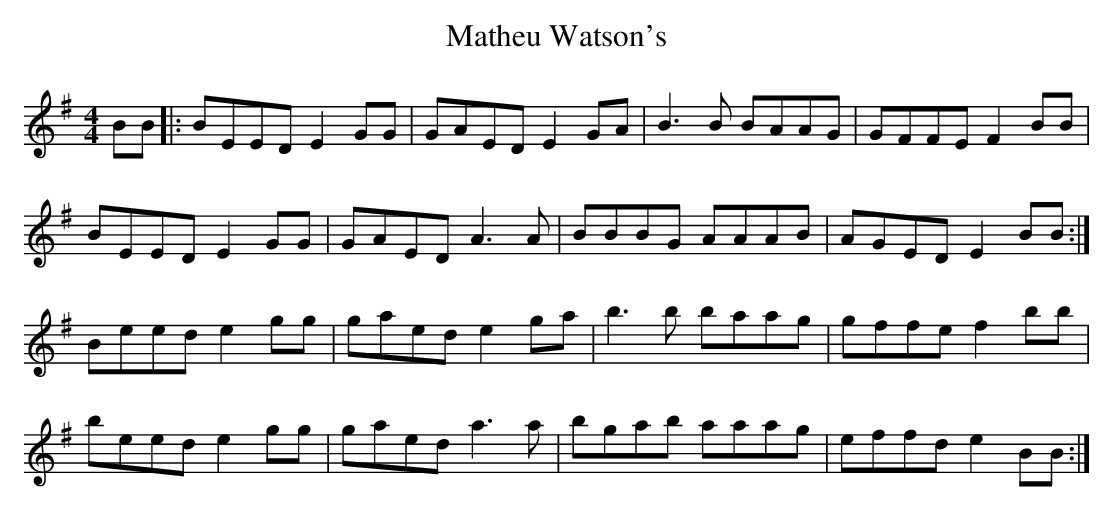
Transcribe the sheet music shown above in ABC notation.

X:1
T: Matheu Watson's
M: 4/4
L: 1/8
K: Emin
BB|:BEED E2GG|GAED E2GA|B3B BAAG|GFFE F2BB|
BEED E2GG|GAED A3A|BBBG AAAB|AGED E2BB:|
Beed e2gg|gaed e2ga|b3b baag|gffe f2bb|
beed e2gg|gaed a3a|bgab aaag|effd e2BB:|
